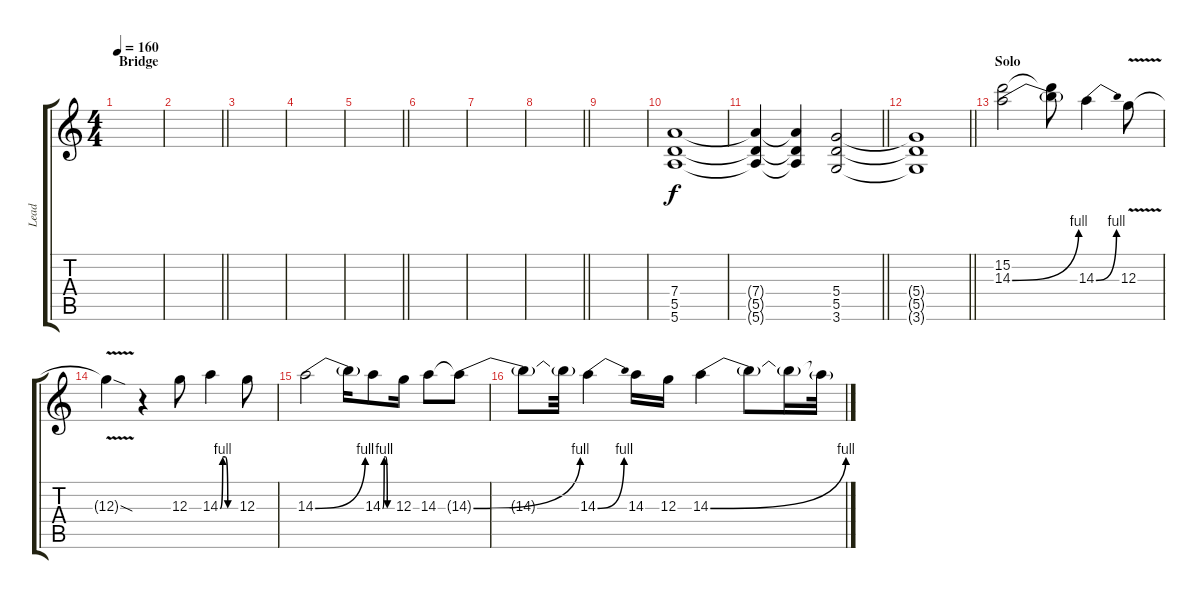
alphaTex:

\track ("Lead" "Lead") {instrument distortionguitar}
\staff {score tabs}
\tuning (E4 B3 G3 D3 A2 E2) {hide}
\ts (4 4)
\section ("" "Bridge")
\tempo 160
\clef g2
\ks c
|
\barLineRight lightlight
|
|
|
\barLineRight lightlight
|
|
|
\barLineRight lightlight
|
|
(7.4 5.5 5.6).1{volume 16 instrument distortionguitar} |
\barLineRight lightlight
(7.4{t} 5.5{t} 5.6{t}).4 (7.4{t} 5.5{t} 5.6{t}).4 (5.4 5.5 3.6).2 |
\barLineRight lightlight
(5.4{t} 5.5{t} 3.6{t}).1 |
\section ("" "Solo")
(15.2 14.3{be (bend 0 0 60 4)}).2{volume 16} (15.2{t} 14.3{t}).8 14.3{be (bend 0 0 60 4)}.4 12.3{v}.8 |
12.3{sod t}.4 r.4 12.3.8 14.3{be (custom 0 0 10 4 20 4 30 0 60 0)}.4 12.3.8 |
14.3{be (bend 0 0 60 4)}.2 14.3{t}.16 14.3{be (custom 0 0 10 4 20 4 30 0 60 0)}.8 12.3.16 14.3.8 14.3{be (bend 0 0 60 4) t}.8 |
14.3{t}.8 14.3{t}.32 14.3{be (bend 0 0 60 4)}.4 14.3.16 12.3.16 14.3{be (bend 0 0 60 4)}.4 14.3{t}.8 14.3{t}.16 14.3{t}.32
